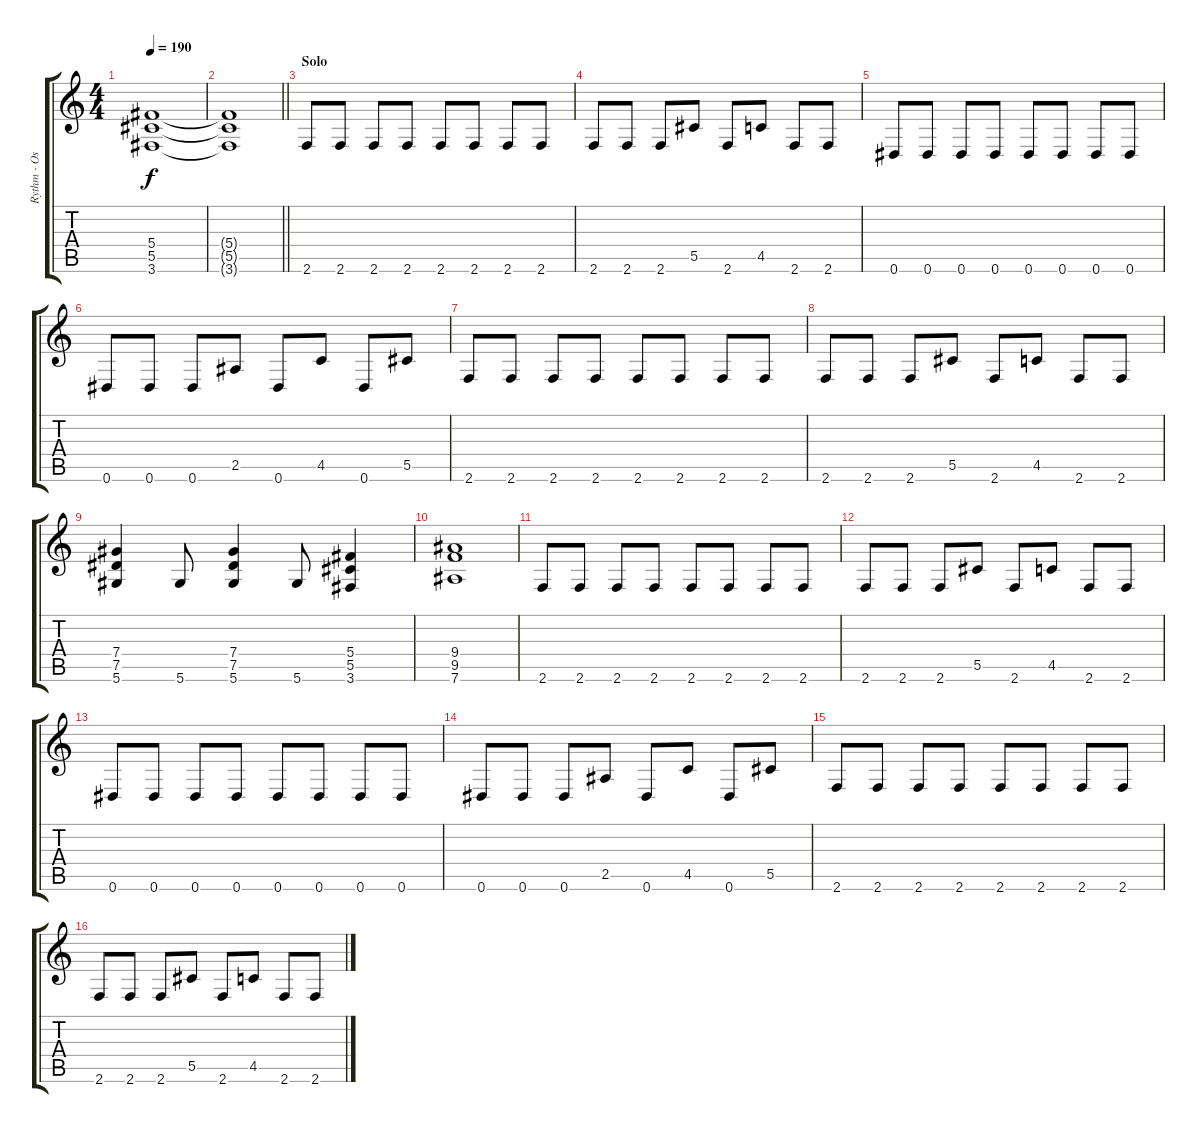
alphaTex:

\track ("Rythm - Oscar Dronjak" "Rythm - Os") {instrument distortionguitar}
\staff {score tabs}
\tuning (Eb4 Bb3 Gb3 Db3 Ab2 Eb2) {hide}
\ts (4 4)
\tempo 190
\clef g2
\ks c
(5.4{t} 5.5{t} 3.6{t}).1{dy f} |
\barLineRight lightlight
(5.4{t} 5.5{t} 3.6{t}).1 |
\section ("" "Solo")
2.6.8 2.6.8 2.6.8 2.6.8 2.6.8 2.6.8 2.6.8 2.6.8 |
2.6.8 2.6.8 2.6.8 5.5.8 2.6.8 4.5.8 2.6.8 2.6.8 |
0.6.8 0.6.8 0.6.8 0.6.8 0.6.8 0.6.8 0.6.8 0.6.8 |
0.6.8 0.6.8 0.6.8 2.5.8 0.6.8 4.5.8 0.6.8 5.5.8 |
2.6.8 2.6.8 2.6.8 2.6.8 2.6.8 2.6.8 2.6.8 2.6.8 |
2.6.8 2.6.8 2.6.8 5.5.8 2.6.8 4.5.8 2.6.8 2.6.8 |
(7.4 7.5 5.6).4 5.6.8 (7.4 7.5 5.6).4 5.6.8 (5.4 5.5 3.6).4 |
(9.4 9.5 7.6).1 |
2.6.8 2.6.8 2.6.8 2.6.8 2.6.8 2.6.8 2.6.8 2.6.8 |
2.6.8 2.6.8 2.6.8 5.5.8 2.6.8 4.5.8 2.6.8 2.6.8 |
0.6.8 0.6.8 0.6.8 0.6.8 0.6.8 0.6.8 0.6.8 0.6.8 |
0.6.8 0.6.8 0.6.8 2.5.8 0.6.8 4.5.8 0.6.8 5.5.8 |
2.6.8 2.6.8 2.6.8 2.6.8 2.6.8 2.6.8 2.6.8 2.6.8 |
2.6.8 2.6.8 2.6.8 5.5.8 2.6.8 4.5.8 2.6.8 2.6.8
